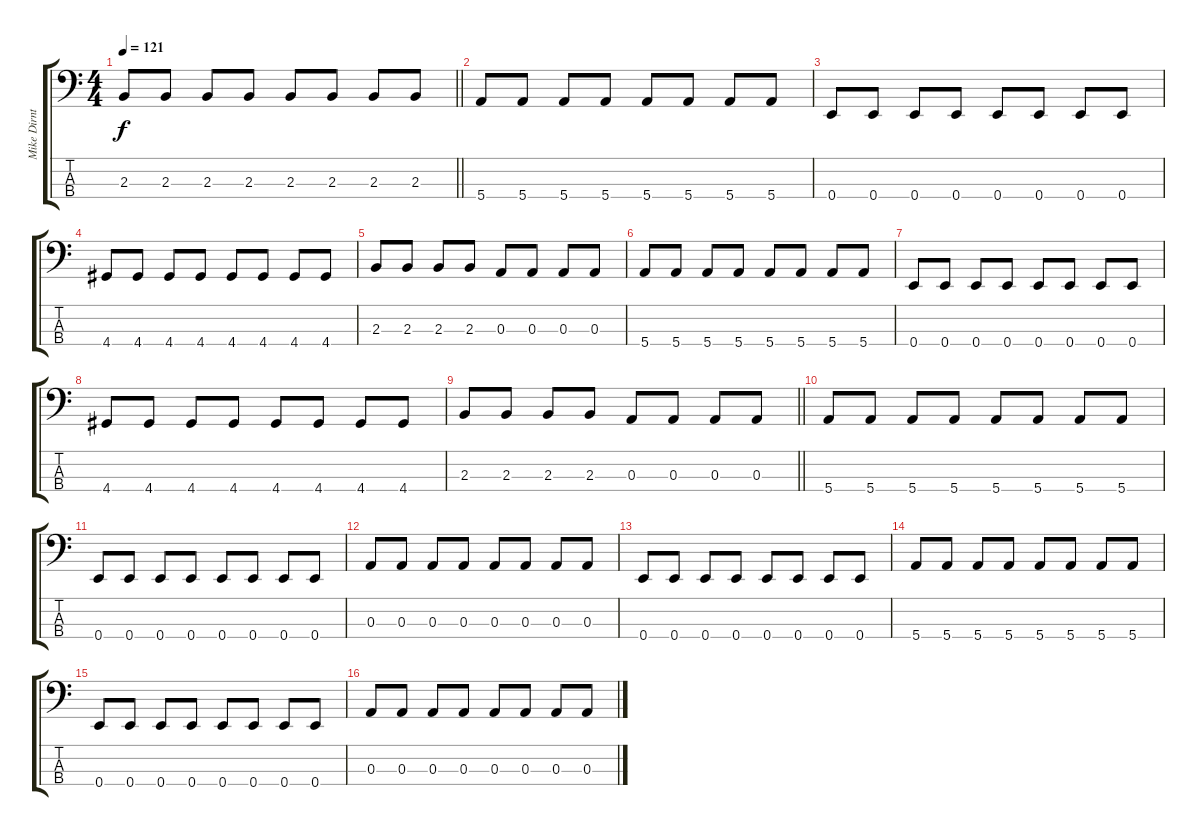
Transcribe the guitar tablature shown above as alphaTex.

\track ("Mike Dirnt" "Mike Dirnt") {instrument electricbassfinger}
\staff {score tabs}
\tuning (G2 D2 A1 E1) {hide}
\ts (4 4)
\tempo 121
\clef f4
\barLineRight lightlight
\ks c
2.3.8{dy f} 2.3.8 2.3.8 2.3.8 2.3.8 2.3.8 2.3.8 2.3.8 |
5.4.8 5.4.8 5.4.8 5.4.8 5.4.8 5.4.8 5.4.8 5.4.8 |
0.4.8 0.4.8 0.4.8 0.4.8 0.4.8 0.4.8 0.4.8 0.4.8 |
4.4.8 4.4.8 4.4.8 4.4.8 4.4.8 4.4.8 4.4.8 4.4.8 |
2.3.8 2.3.8 2.3.8 2.3.8 0.3.8 0.3.8 0.3.8 0.3.8 |
5.4.8 5.4.8 5.4.8 5.4.8 5.4.8 5.4.8 5.4.8 5.4.8 |
0.4.8 0.4.8 0.4.8 0.4.8 0.4.8 0.4.8 0.4.8 0.4.8 |
4.4.8 4.4.8 4.4.8 4.4.8 4.4.8 4.4.8 4.4.8 4.4.8 |
\barLineRight lightlight
2.3.8 2.3.8 2.3.8 2.3.8 0.3.8 0.3.8 0.3.8 0.3.8 |
5.4.8 5.4.8 5.4.8 5.4.8 5.4.8 5.4.8 5.4.8 5.4.8 |
0.4.8 0.4.8 0.4.8 0.4.8 0.4.8 0.4.8 0.4.8 0.4.8 |
0.3.8 0.3.8 0.3.8 0.3.8 0.3.8 0.3.8 0.3.8 0.3.8 |
0.4.8 0.4.8 0.4.8 0.4.8 0.4.8 0.4.8 0.4.8 0.4.8 |
5.4.8 5.4.8 5.4.8 5.4.8 5.4.8 5.4.8 5.4.8 5.4.8 |
0.4.8 0.4.8 0.4.8 0.4.8 0.4.8 0.4.8 0.4.8 0.4.8 |
0.3.8 0.3.8 0.3.8 0.3.8 0.3.8 0.3.8 0.3.8 0.3.8
